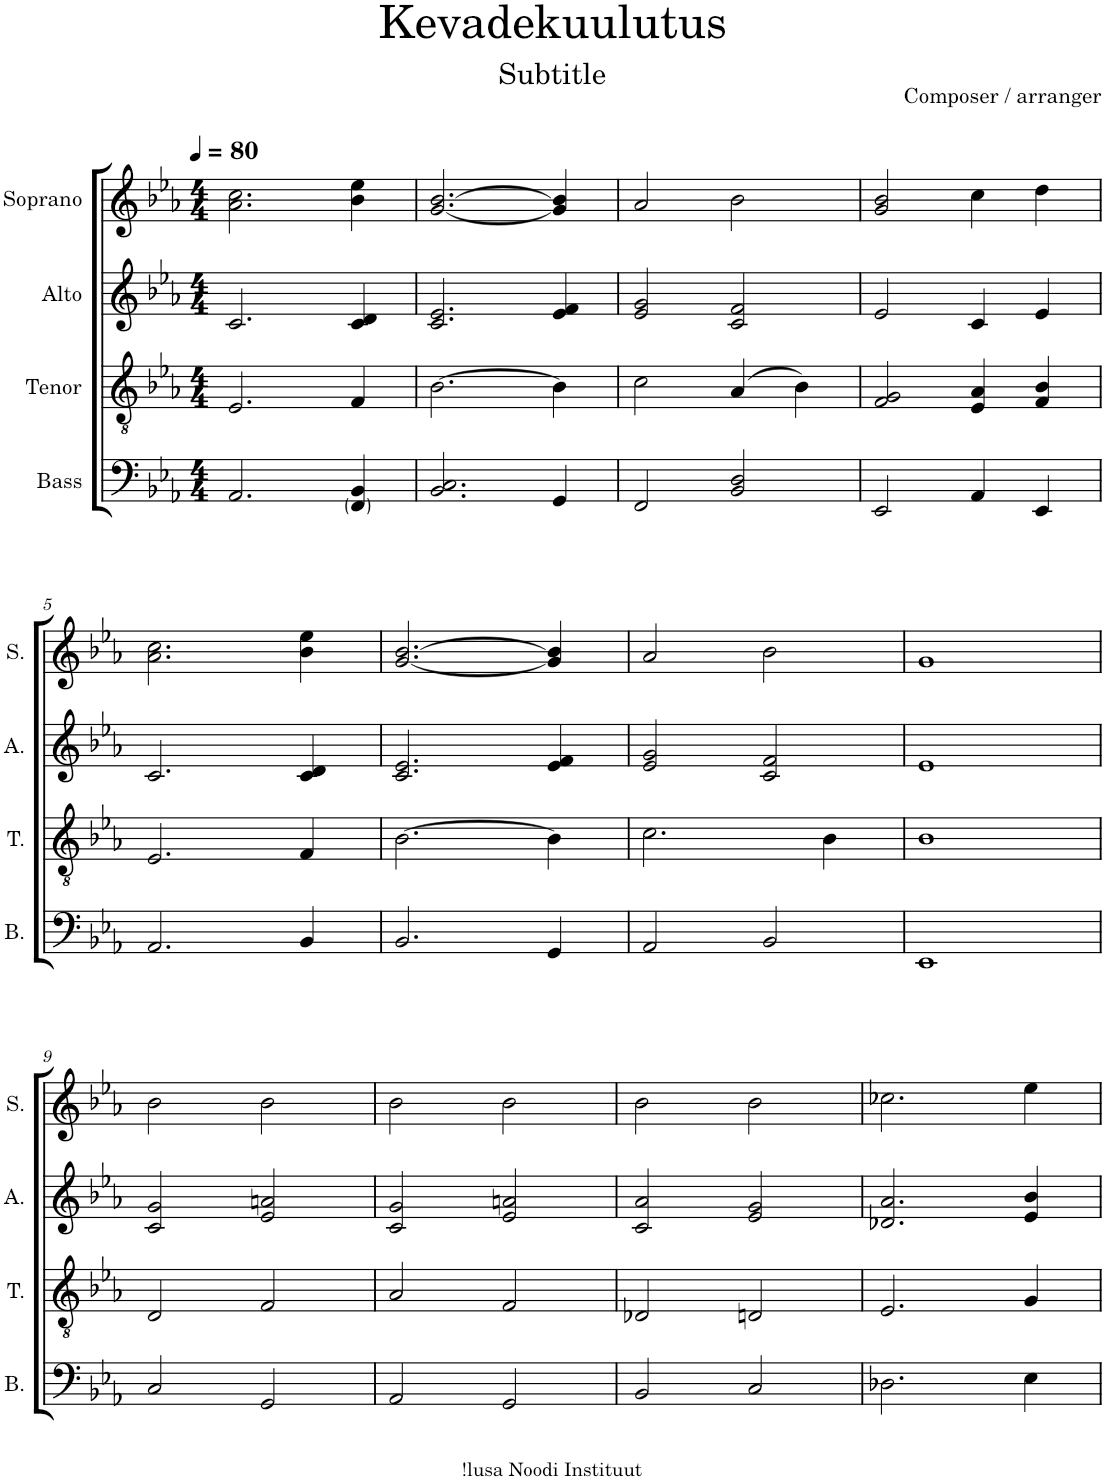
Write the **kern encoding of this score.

**kern	**kern	**kern	**kern
*part4	*part3	*part2	*part1
*staff4	*staff3	*staff2	*staff1
*I"Bass	*I"Tenor	*I"Alto	*I"Soprano
*I'B.	*I'T.	*I'A.	*I'S.
*clefF4	*clefGv2	*clefG2	*clefG2
*k[b-e-a-]	*k[b-e-a-]	*k[b-e-a-]	*k[b-e-a-]
*M4/4	*M4/4	*M4/4	*M4/4
*MM80	*MM80	*MM80	*MM80
=1	=1	=1	=1
2.AA-/	2.E-/	2.c/	2.a-\ 2.cc\
4FF/ 4BB-/	4F/	4c/ 4d/	4b-\ 4ee-\
=2	=2	=2	=2
2.BB-/ 2.C/	[2.B-\	2.c/ 2.e-/	[2.g/ [2.b-/
4GG/	4B-\]	4e-/ 4f/	4g/] 4b-/]
=3	=3	=3	=3
2FF/	2c\	2e-/ 2g/	2a-/
2BB-/ 2D/	(4A-/	2c/ 2f/	2b-\
.	4B-\)	.	.
=4	=4	=4	=4
2EE-/	2F/ 2G/	2e-/	2g/ 2b-/
4AA-/	4E-/ 4A-/	4c/	4cc\
4EE-/	4F/ 4B-/	4e-/	4dd\
!!LO:LB:g=z
=5	=5	=5	=5
2.AA-/	2.E-/	2.c/	2.a-\ 2.cc\
4BB-/	4F/	4c/ 4d/	4b-\ 4ee-\
=6	=6	=6	=6
2.BB-/	[2.B-\	2.c/ 2.e-/	[2.g/ [2.b-/
4GG/	4B-\]	4e-/ 4f/	4g/] 4b-/]
=7	=7	=7	=7
2AA-/	2.c\	2e-/ 2g/	2a-/
2BB-/	.	2c/ 2f/	2b-\
.	4B-\	.	.
=8	=8	=8	=8
1EE-	1B-	1e-	1g
!!LO:LB:g=z
=9	=9	=9	=9
2C/	2D/	2c/ 2g/	2b-\
2GG/	2F/	2e-/ 2an/	2b-\
=10	=10	=10	=10
2AA-/	2A-/	2c/ 2g/	2b-\
2GG/	2F/	2e-/ 2an/	2b-\
=11	=11	=11	=11
2BB-/	2D-X/	2c/ 2a-/	2b-\
2C/	2Dn/	2e-/ 2g/	2b-\
=12	=12	=12	=12
2.D-X\	2.E-/	2.d-X/ 2.a-/	2.cc-X\
4E-\	4G/	4e-/ 4b-/	4ee-\
=	=	=	=
*-	*-	*-	*-
